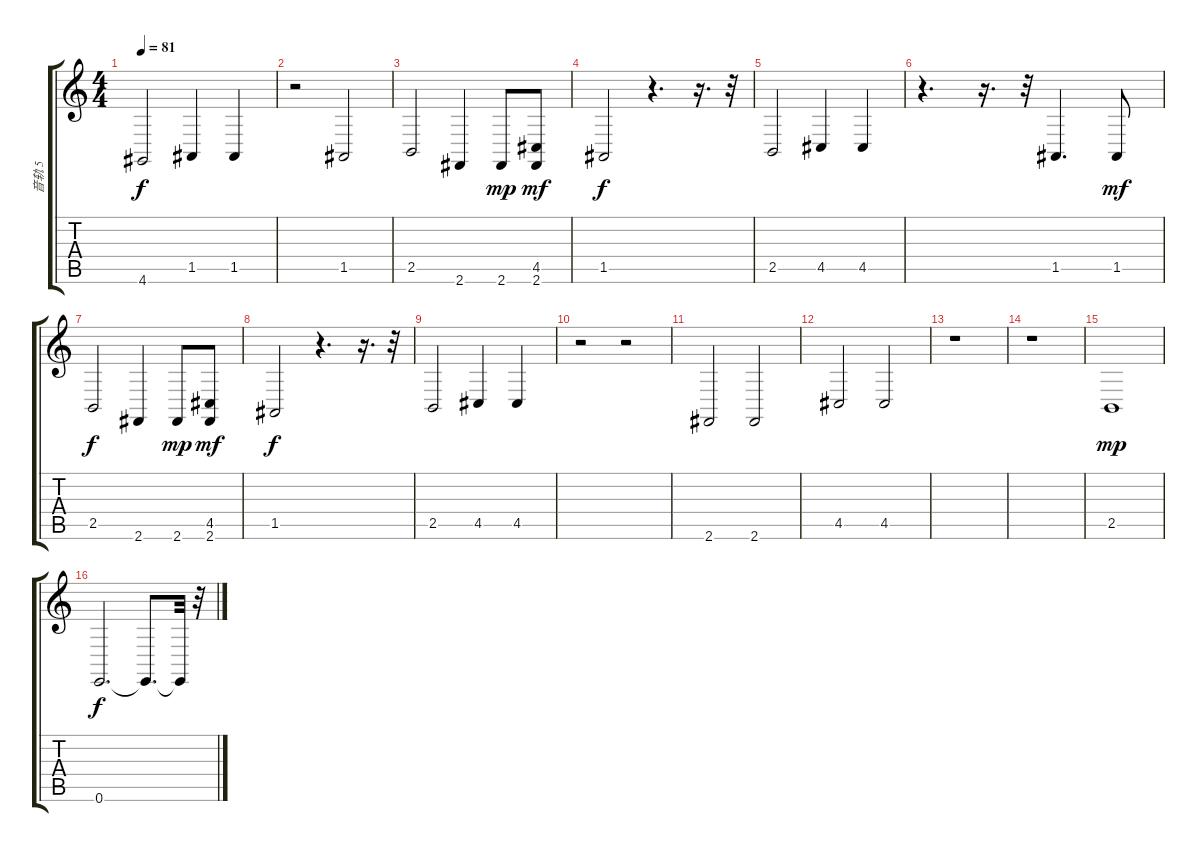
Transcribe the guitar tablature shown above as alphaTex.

\track ("音轨 5" "音轨 5") {instrument acousticgrandpiano}
\staff {score tabs}
\tuning (E4 B3 G3 D3 A2 E2) {hide}
\ts (4 4)
\tempo 81
\clef g2
\ks c
4.6.2{dy f} 1.5.4 1.5.4 |
r.2 1.5.2 |
2.5.2 2.6.4 2.6.8{dy mp} (4.5 2.6).8{dy mf} |
1.5.2{dy f} r.4{d} r.16{d} r.32 |
2.5.2 4.5.4 4.5.4 |
r.4{d} r.16{d} r.32 1.5.4{d} 1.5.8{dy mf} |
2.5.2{dy f} 2.6.4 2.6.8{dy mp} (4.5 2.6).8{dy mf} |
1.5.2{dy f} r.4{d} r.16{d} r.32 |
2.5.2 4.5.4 4.5.4 |
r.2 r.2 |
2.6.2 2.6.2 |
4.5.2 4.5.2 |
r.1 |
r.1 |
2.5.1{dy mp} |
0.6.2{d dy f} 0.6{t}.8{d} 0.6{t}.32 r.32
